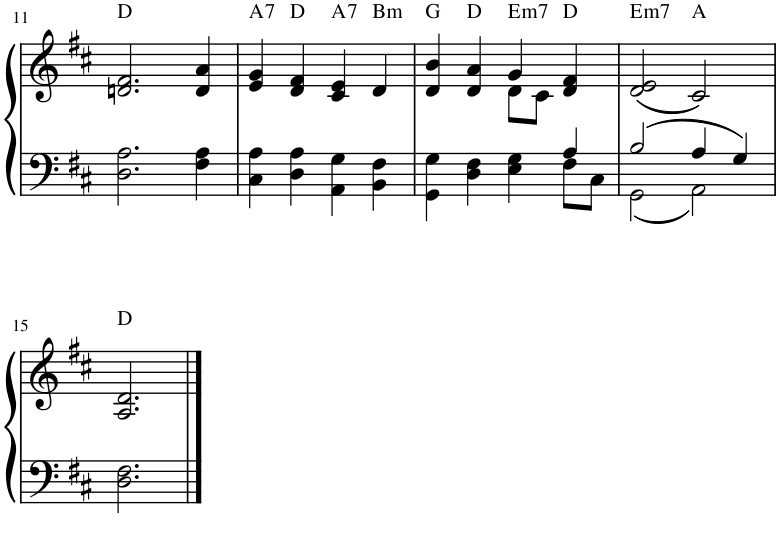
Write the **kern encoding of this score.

**kern	**kern	**harte
*part1	*part1	*part1
*staff2	*staff1	*
*I"Piano	*	*
*I'Pno.	*	*
!!LO:PB:g=z
*clefF4	*clefG2	*
*k[f#c#]	*k[f#c#]	*
*M4/4	*M4/4	*
=11	=11	=11
2.D\ 2.A\	2.dn/ 2.f#/	D:maj
4F#\ 4A\	4d/ 4a/	.
=12	=12	=12
!	!	!LO:H:kt=7
4C#\ 4A\	4e/ 4g/	A:7
4D\ 4A\	4d/ 4f#/	D:maj
!	!	!LO:H:kt=7
4AA\ 4G\	4c#/ 4e/	A:7
!	!	!LO:H:kt=m
4BB\ 4F#\	4d/	B:min
=13	=13	=13
*^	*^	*
2.ryy	4GG\ 4G\	4d/ 4b/	2ryy	G:maj
.	4D\ 4F#\	4d/ 4a/	.	D:maj
!	!	!	!	!LO:H:kt=m7
.	4E\ 4G\	4g/	8d\L	E:min7
.	.	.	8c#\J	.
4A/	8F#\L	4d/ 4f#/	4ryy	D:maj
.	8C#\J	.	.	.
*	*	*v	*v	*
=14	=14	=14	=14
!	!	!	!LO:H:kt=m7
2B/	2GG\	(2d/ 2e/	E:min7
4A/	2AA\	2c#/)	A:maj
4G/	.	.	.
*v	*v	*	*
!!LO:LB:g=z
=15	=15	=15
2.D\ 2.F#\	2.A/ 2.d/	D:maj
==	==	==
*-	*-	*-
